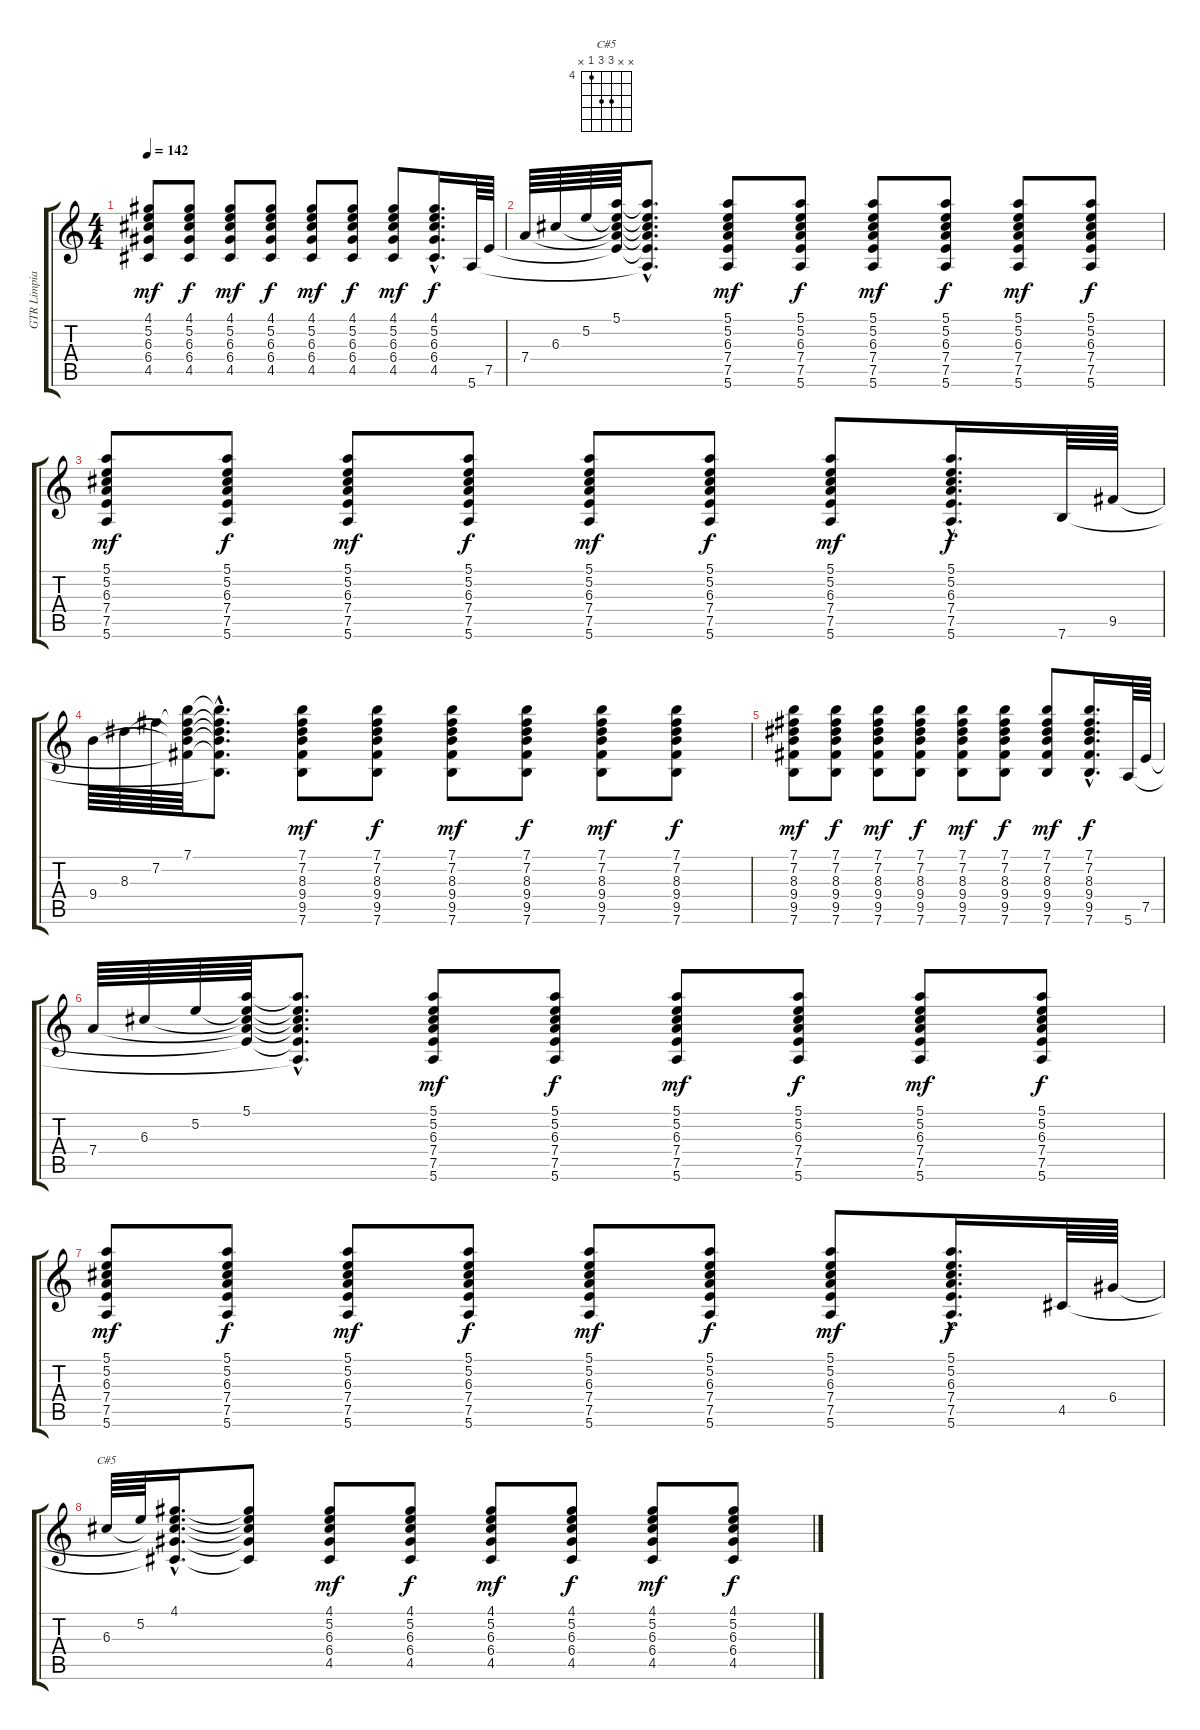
\track ("GTR Limpia" "GTR Limpia") {instrument acousticguitarsteel}
\staff {score tabs}
\tuning (E4 B3 G3 D3 A2 E2) {hide}
\chord ("C#5" x x 6 6 4 x) {firstfret 4}
\ts (4 4)
\tempo 142
\clef g2
\ks c
(4.1 5.2 6.3 6.4 4.5).8{dy mf} (4.1 5.2 6.3 6.4 4.5).8{dy f} (4.1 5.2 6.3 6.4 4.5).8{dy mf} (4.1 5.2 6.3 6.4 4.5).8{dy f} (4.1 5.2 6.3 6.4 4.5).8{dy mf} (4.1 5.2 6.3 6.4 4.5).8{dy f} (4.1 5.2 6.3 6.4 4.5).8{dy mf} (4.1{hac} 5.2{hac} 6.3{hac} 6.4{hac} 4.5{hac}).16{d dy f} 5.6.64 7.5.64 |
7.4.64 6.3.64 5.2.64 (5.1 5.2{t} 6.3{t} 7.4{t} 7.5{t}).64 (5.1{hac t} 5.2{hac t} 6.3{hac t} 7.4{hac t} 7.5{hac t} 5.6{hac t}).8{d} (5.1 5.2 6.3 7.4 7.5 5.6).8{dy mf} (5.1 5.2 6.3 7.4 7.5 5.6).8{dy f} (5.1 5.2 6.3 7.4 7.5 5.6).8{dy mf} (5.1 5.2 6.3 7.4 7.5 5.6).8{dy f} (5.1 5.2 6.3 7.4 7.5 5.6).8{dy mf} (5.1 5.2 6.3 7.4 7.5 5.6).8{dy f} |
(5.1 5.2 6.3 7.4 7.5 5.6).8{dy mf} (5.1 5.2 6.3 7.4 7.5 5.6).8{dy f} (5.1 5.2 6.3 7.4 7.5 5.6).8{dy mf} (5.1 5.2 6.3 7.4 7.5 5.6).8{dy f} (5.1 5.2 6.3 7.4 7.5 5.6).8{dy mf} (5.1 5.2 6.3 7.4 7.5 5.6).8{dy f} (5.1 5.2 6.3 7.4 7.5 5.6).8{dy mf} (5.1{hac} 5.2{hac} 6.3{hac} 7.4{hac} 7.5{hac} 5.6{hac}).16{d dy f} 7.6.64 9.5.64 |
9.4.64 8.3.64 7.2.64 (7.1 7.2{t} 8.3{t} 9.4{t} 9.5{t}).64 (7.1{hac t} 7.2{hac t} 8.3{hac t} 9.4{hac t} 9.5{hac t} 7.6{hac t}).8{d} (7.1 7.2 8.3 9.4 9.5 7.6).8{dy mf} (7.1 7.2 8.3 9.4 9.5 7.6).8{dy f} (7.1 7.2 8.3 9.4 9.5 7.6).8{dy mf} (7.1 7.2 8.3 9.4 9.5 7.6).8{dy f} (7.1 7.2 8.3 9.4 9.5 7.6).8{dy mf} (7.1 7.2 8.3 9.4 9.5 7.6).8{dy f} |
(7.1 7.2 8.3 9.4 9.5 7.6).8{dy mf} (7.1 7.2 8.3 9.4 9.5 7.6).8{dy f} (7.1 7.2 8.3 9.4 9.5 7.6).8{dy mf} (7.1 7.2 8.3 9.4 9.5 7.6).8{dy f} (7.1 7.2 8.3 9.4 9.5 7.6).8{dy mf} (7.1 7.2 8.3 9.4 9.5 7.6).8{dy f} (7.1 7.2 8.3 9.4 9.5 7.6).8{dy mf} (7.1{hac} 7.2{hac} 8.3{hac} 9.4{hac} 9.5{hac} 7.6{hac}).16{d dy f} 5.6.64 7.5.64 |
7.4.64 6.3.64 5.2.64 (5.1 5.2{t} 6.3{t} 7.4{t} 7.5{t}).64 (5.1{hac t} 5.2{hac t} 6.3{hac t} 7.4{hac t} 7.5{hac t} 5.6{hac t}).8{d} (5.1 5.2 6.3 7.4 7.5 5.6).8{dy mf} (5.1 5.2 6.3 7.4 7.5 5.6).8{dy f} (5.1 5.2 6.3 7.4 7.5 5.6).8{dy mf} (5.1 5.2 6.3 7.4 7.5 5.6).8{dy f} (5.1 5.2 6.3 7.4 7.5 5.6).8{dy mf} (5.1 5.2 6.3 7.4 7.5 5.6).8{dy f} |
(5.1 5.2 6.3 7.4 7.5 5.6).8{dy mf} (5.1 5.2 6.3 7.4 7.5 5.6).8{dy f} (5.1 5.2 6.3 7.4 7.5 5.6).8{dy mf} (5.1 5.2 6.3 7.4 7.5 5.6).8{dy f} (5.1 5.2 6.3 7.4 7.5 5.6).8{dy mf} (5.1 5.2 6.3 7.4 7.5 5.6).8{dy f} (5.1 5.2 6.3 7.4 7.5 5.6).8{dy mf} (5.1{hac} 5.2{hac} 6.3{hac} 7.4{hac} 7.5{hac} 5.6{hac}).16{d dy f} 4.5.64 6.4.64 |
6.3.64{ch "C#5"} 5.2.64 (4.1{hac} 5.2{hac t} 6.3{hac t} 6.4{hac t} 4.5{hac t}).16{d} (4.1{t} 5.2{t} 6.3{t} 6.4{t} 4.5{t}).8 (4.1 5.2 6.3 6.4 4.5).8{dy mf} (4.1 5.2 6.3 6.4 4.5).8{dy f} (4.1 5.2 6.3 6.4 4.5).8{dy mf} (4.1 5.2 6.3 6.4 4.5).8{dy f} (4.1 5.2 6.3 6.4 4.5).8{dy mf} (4.1 5.2 6.3 6.4 4.5).8{dy f}
